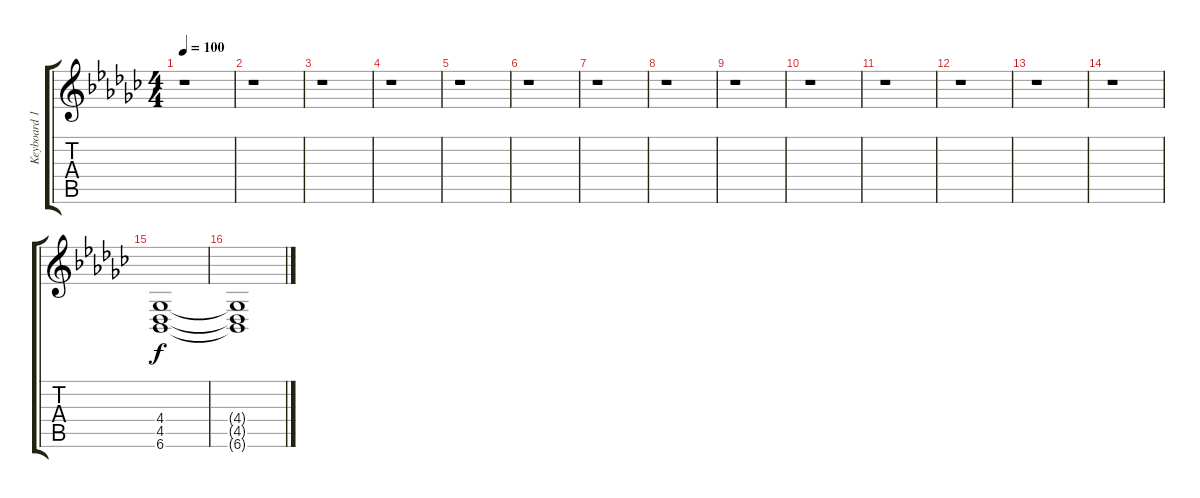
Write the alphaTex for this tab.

\track ("Keyboard 1" "Keyboard 1") {instrument stringensemble1}
\staff {score tabs}
\tuning (E4 B3 G3 D3 A2 E2) {hide}
\ts (4 4)
\tempo 100
\clef g2
\ks gb
r.1{dy f} |
r.1 |
r.1 |
r.1 |
r.1 |
r.1 |
r.1 |
r.1 |
r.1 |
r.1 |
r.1 |
r.1 |
r.1 |
r.1 |
(4.4 4.5 6.6).1 |
(4.4{t} 4.5{t} 6.6{t}).1
